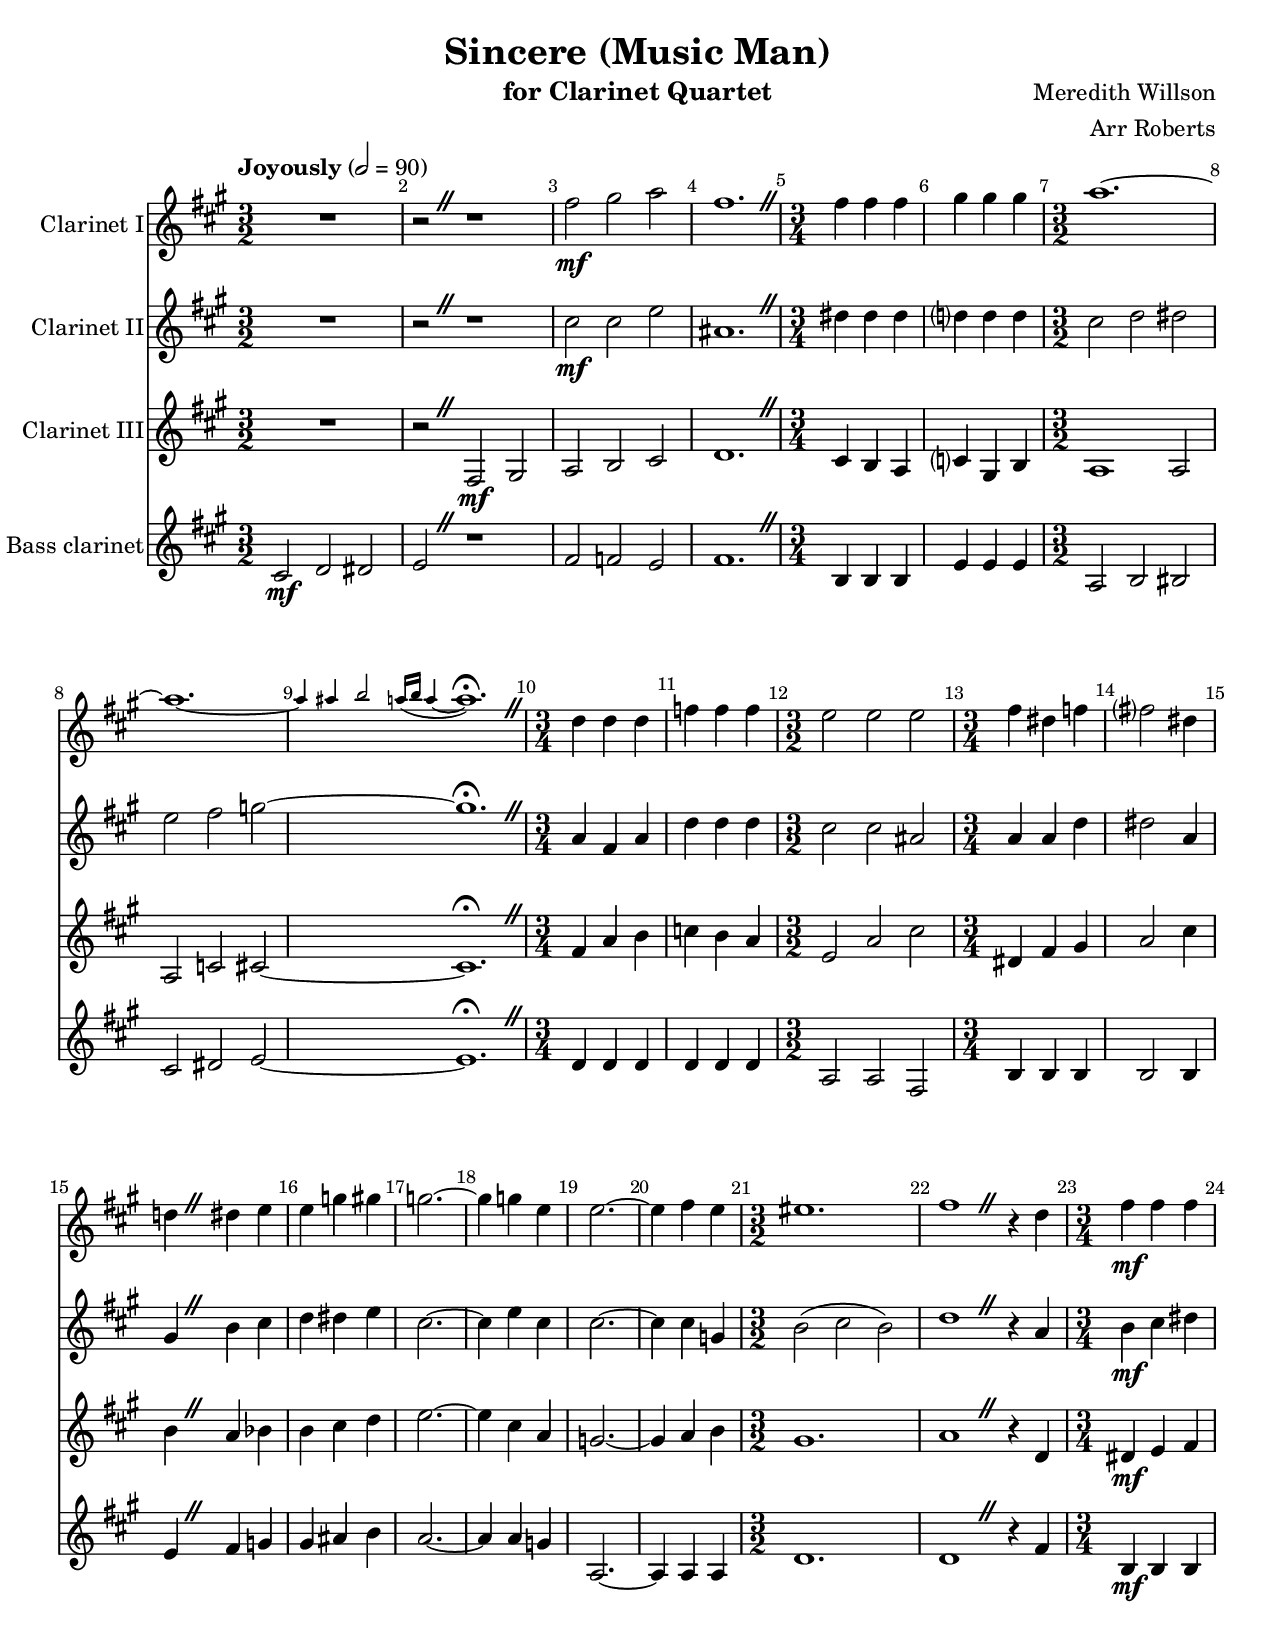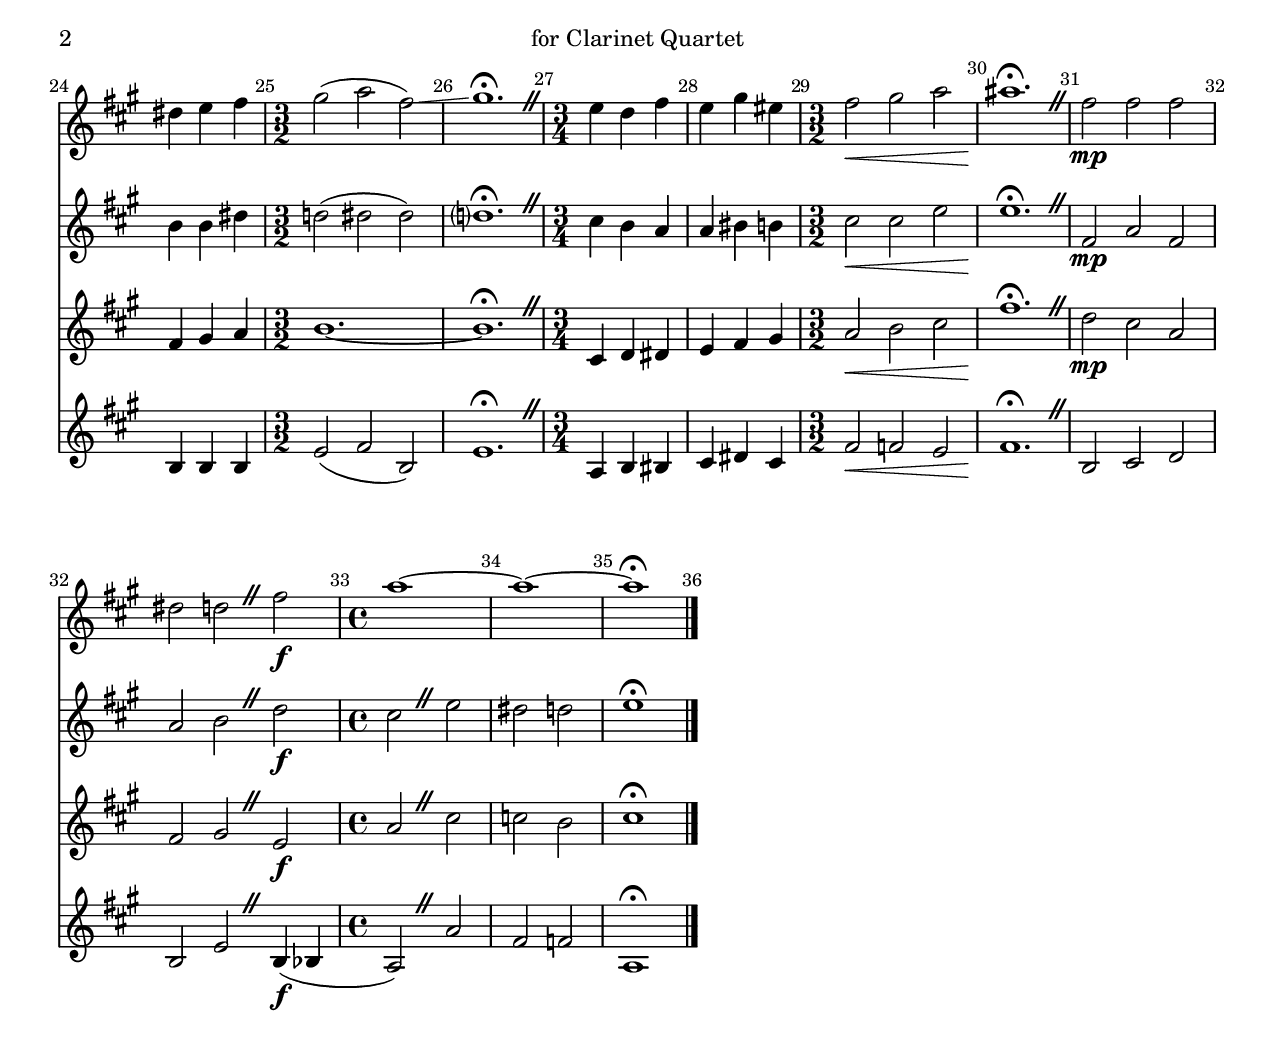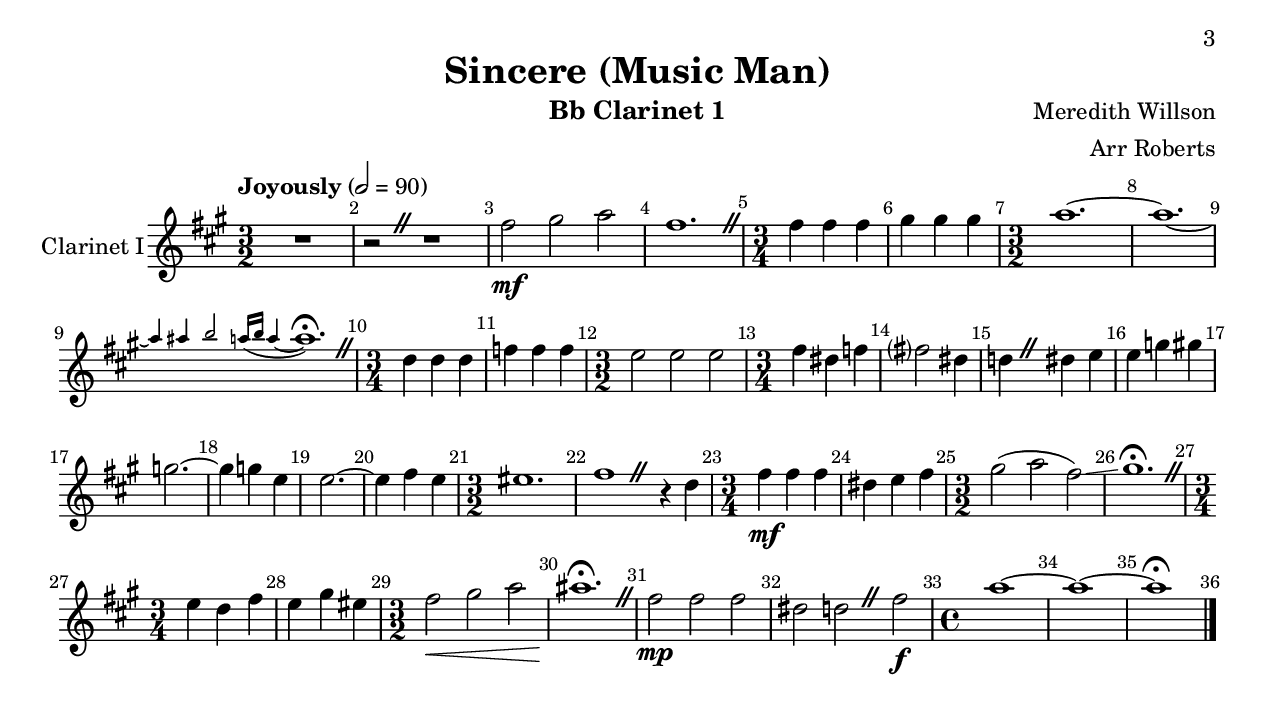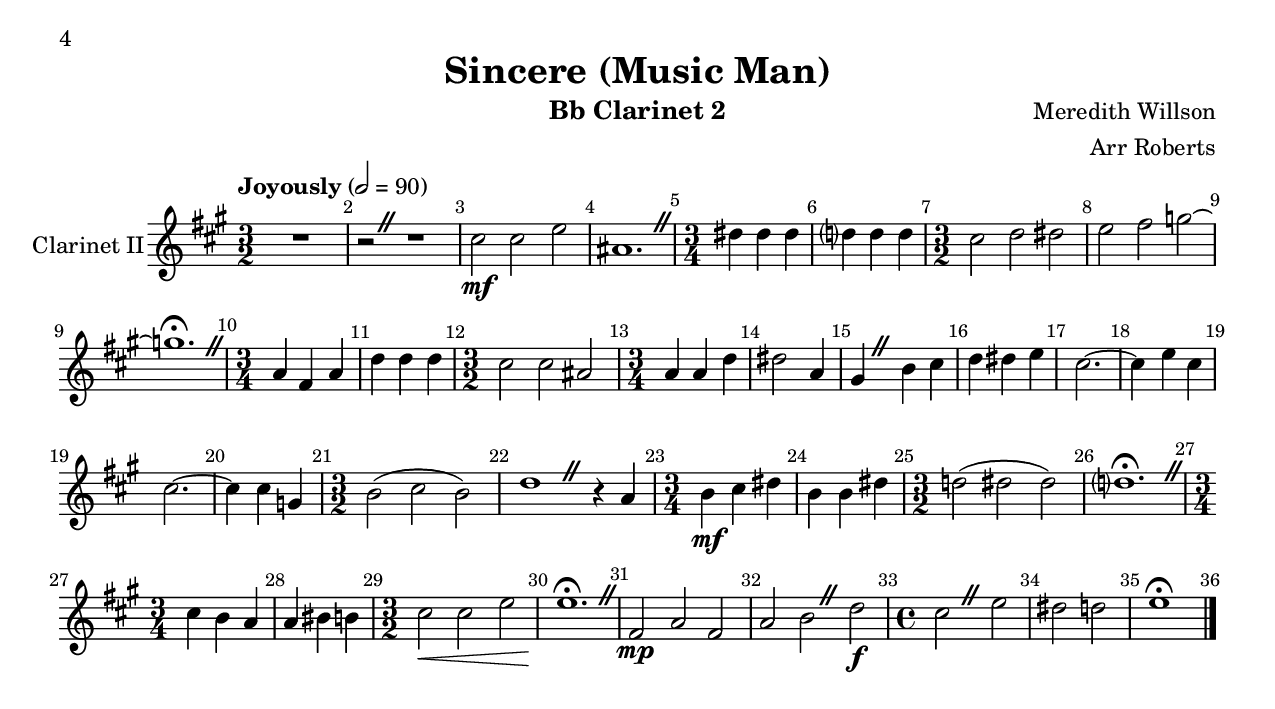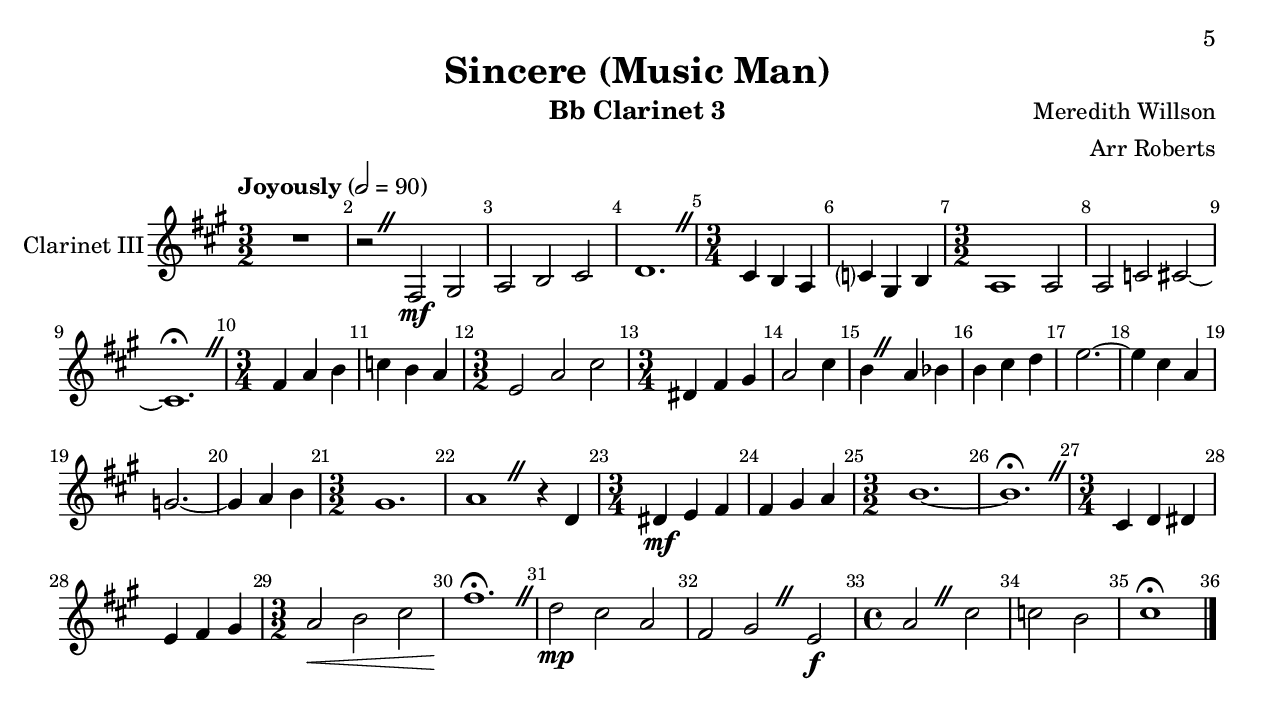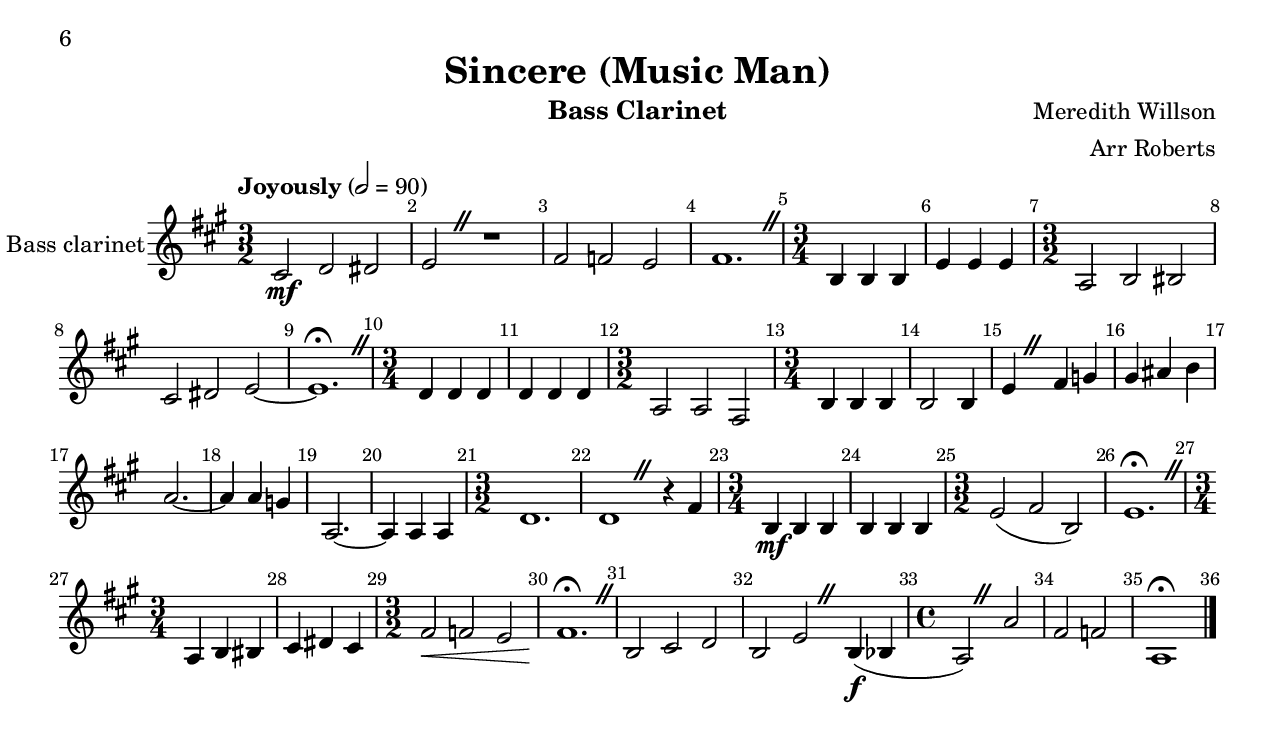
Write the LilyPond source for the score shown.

\version "2.16.0"
\include "english.ly"

\paper {
  #(set-paper-size "letter")
}

simile = \markup { \italic simile }
subMp = \markup { sub \dynamic mp }
rall = \markup { \italic rall... }
atempo = \markup { \italic { a tempo } }


common = {
  \time 3/2
  \tempo "Joyously" 2=90
  \clef treble \key a \major
  \override Score.BarNumber #'break-visibility = #all-visible
  \override Score.BarNumber #'self-alignment-X = #0
  \override Score.BarNumber #'self-alignment-Y = #1
  \override MultiMeasureRest #'expand-limit = #1
  \override BreathingSign.text = \markup { \musicglyph #"scripts.caesura.straight" } 
  \set Score.markFormatter = #format-mark-box-letters
}

notation = {
}

\parallelMusic  #'(clari clarii clariii clarb) {

    % How can there be any sin in sincere

    R1. |
    R1. |
    R1. |
    cs2\mf d ds |

    r2 \breathe r1 |
    r2 \breathe r1 |
    r2 \breathe fs,,\mf gs |
    e2 \breathe r1 |

    fs,2\mf gs a |
    cs2\mf cs e |
    a2 b cs |
    fs2 f e |

    fs1. \breathe |
    as,1. \breathe |
    d1. \breathe |
    fs1. \breathe |

    % Where is the good in good bye

    \time 3/4 fs4 fs fs |
    \time 3/4 ds4 ds ds |
    \time 3/4 cs4 b a |
    \time 3/4 b,4 b b |

    gs4 gs gs |
    d?4 d d |
    c?4 gs b |
    e4 e e |

    \time 3/2 a1.~ |
    \time 3/2 cs2 d ds |
    \time 3/2 a1 a2 |
    \time 3/2 a,2 b bs |

    a1.~ |
    e2 fs g~ |
    a2 c cs~ |
    cs2 ds e~ |

    \grace { a4 as4 b2 a16[( b16] a4~ } a1.) \fermata \breathe |
    g1.\fermata \breathe |
    cs1.\fermata \breathe |
    e1.\fermata \breathe |
   
    % Your apprehensions confuse me dear

    \time 3/4 d,4 d d |
    \time 3/4 a,4 fs a |
    \time 3/4 fs4 a b |
    \time 3/4 d4 d d |

    f4 f f |
    d4 d d |
    c b a |
    d d d |

    \time 3/2 e2 e2 e2 |
    \time 3/2 cs2 cs2 as2 |
    \time 3/2 e2 a2 cs2 |
    \time 3/2 a2 a2 fs2 |

    % Puzzle and mystify tell me why tell me

    \time 3/4 fs4 ds f |
    \time 3/4 a4 a d |
    \time 3/4 ds,4 fs gs |
    \time 3/4 b4 b b |

    fs?2 ds4 |
    ds2 a4 |
    a2 cs4 |
    b2 b4 |

    d!4 \breathe ds e |
    gs4 \breathe b cs |
    b4 \breathe a bf |
    e4 \breathe fs g |

    e4 g gs |
    d4 ds e |
    b4 cs d |
    gs4 as b |

    % What can be fare in farewell dear

    g2.~ |
    cs2.~ |
    e2.~ |
    a2.~ |

    g4 g e |
    cs4 e cs |
    e4 cs a |
    a4 a g |

    e2.~ |
    cs2.~ |
    g2.~ |
    a,2.~ |

    e4 fs e |
    cs4 cs g |
    g4 a b |
    a4 a a |

    \time 3/2 es1. |
    \time 3/2 b2( cs2 b2) |
    \time 3/2 gs1. |
    \time 3/2 d1. |
    
    fs1 \breathe r4 d4 |
    d1 \breathe r4 a4 |
    a1 \breathe r4 d,4 |
    d1 \breathe r4 fs4 |

    % While one single star shines above?

    \time 3/4 fs4\mf fs fs |
    \time 3/4 b4\mf cs ds |
    \time 3/4 ds4\mf e fs |
    \time 3/4 b,4\mf b b |

    ds4 e fs |
    b4 b ds |
    fs4 gs a |
    b4 b b |

    \time 3/2 gs2( a2 fs2)\glissando |
    \time 3/2 d!2( ds2 ds2) |
    \time 3/2 b1.~ |
    \time 3/2 e2( fs2 b,2) |

    gs1. \fermata \breathe |
    d?1. \fermata \breathe |
    b1. \fermata \breathe |
    e1. \fermata \breathe |

    % How can there be any sin in sincere?

    \time 3/4 e4 d fs |
    \time 3/4 cs4 b a |
    \time 3/4 cs,4 d ds |
    \time 3/4 a,4 b bs |

    e4 gs es |
    a4 bs b |
    e4 fs gs |
    cs4 ds cs |

    \time 3/2 fs2\< gs a |
    \time 3/2 cs2\< cs e |
    \time 3/2 a2\< b cs |
    \time 3/2 fs2\< f e |

    as1.\!\fermata \breathe |
    e1.\!\fermata \breathe |
    fs1.\!\fermata \breathe |
    fs1.\!\fermata \breathe |

    % Aren't we sincerely in love?

    fs2\mp fs fs |
    fs,2\mp a fs |
    d2\mp cs a |
    b,2 cs d |

    ds2 d \breathe fs\f  |
    a2 b \breathe d\f    |
    fs2 gs \breathe e\f  |
    b2 e \breathe b4(\f bf |

    \time 4/4 a1~ | 
    \time 4/4 cs2 \breathe e | 
    \time 4/4 a2 \breathe cs | 
    \time 4/4 a2) \breathe a' | 

    a1~ |
    ds2 d |
    c2 b |
    fs2 f |

    a1\fermata \bar "|." |
    e1\fermata \bar "|." |
    cs1\fermata \bar "|." |
    a,1\fermata \bar "|." |

}


xtitle = "Sincere (Music Man)"
xinstrument = "Clarinet quartet"
xcomposer = "Meredith Willson"
xarranger = "Arr Roberts"



scoreAClarinetIPart = \new Staff \with {
  instrumentName = "Clarinet I"
  midiInstrument = "clarinet"
} << \notation { \common  \relative c''' \clari } >>

scoreAClarinetIIPart = \new Staff \with {
  instrumentName = "Clarinet II"
  midiInstrument = "clarinet"
} << \notation { \common  \relative c'' \clarii } >>

scoreAClarinetIIIPart = \new Staff \with {
  instrumentName = "Clarinet III"
  midiInstrument = "clarinet"
} << \notation { \common  \relative c'' \clariii } >>

scoreABassClarinetPart = \new Staff \with {
  instrumentName = "Bass clarinet"
  midiInstrument = "clarinet"
} << \notation { \common  \relative c' \clarb } >>


\bookpart { 
    \header {
      title = \xtitle
      instrument = "for Clarinet Quartet"
      composer = \xcomposer
      arranger = \xarranger
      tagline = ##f
    }
    
    \score {
      <<
        \scoreAClarinetIPart
        \scoreAClarinetIIPart
        \scoreAClarinetIIIPart
        \scoreABassClarinetPart
      >>
      \layout { ragged-last = ##t }
      \midi { }
    }
}

\paper {
    raggied-bottom = ##t
}

\bookpart {
   \header {
      title = \xtitle
      composer = \xcomposer
      arranger = \xarranger
      instrument = "Bb Clarinet 1"
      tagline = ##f
    }
    \score { \scoreAClarinetIPart }
}


\bookpart {
   \header {
      title = \xtitle
      composer = \xcomposer
      arranger = \xarranger
      instrument = "Bb Clarinet 2"
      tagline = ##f
    }
    \score { \scoreAClarinetIIPart }
}

\bookpart {
   \header {
      title = \xtitle
      composer = \xcomposer
      arranger = \xarranger
      instrument = "Bb Clarinet 3"
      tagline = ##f
    }
    \score { \scoreAClarinetIIIPart }
}

\bookpart {
   \header {
      title = \xtitle
      composer = \xcomposer
      arranger = \xarranger
      instrument = "Bass Clarinet"
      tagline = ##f
    }
    \score { \scoreABassClarinetPart }
}

